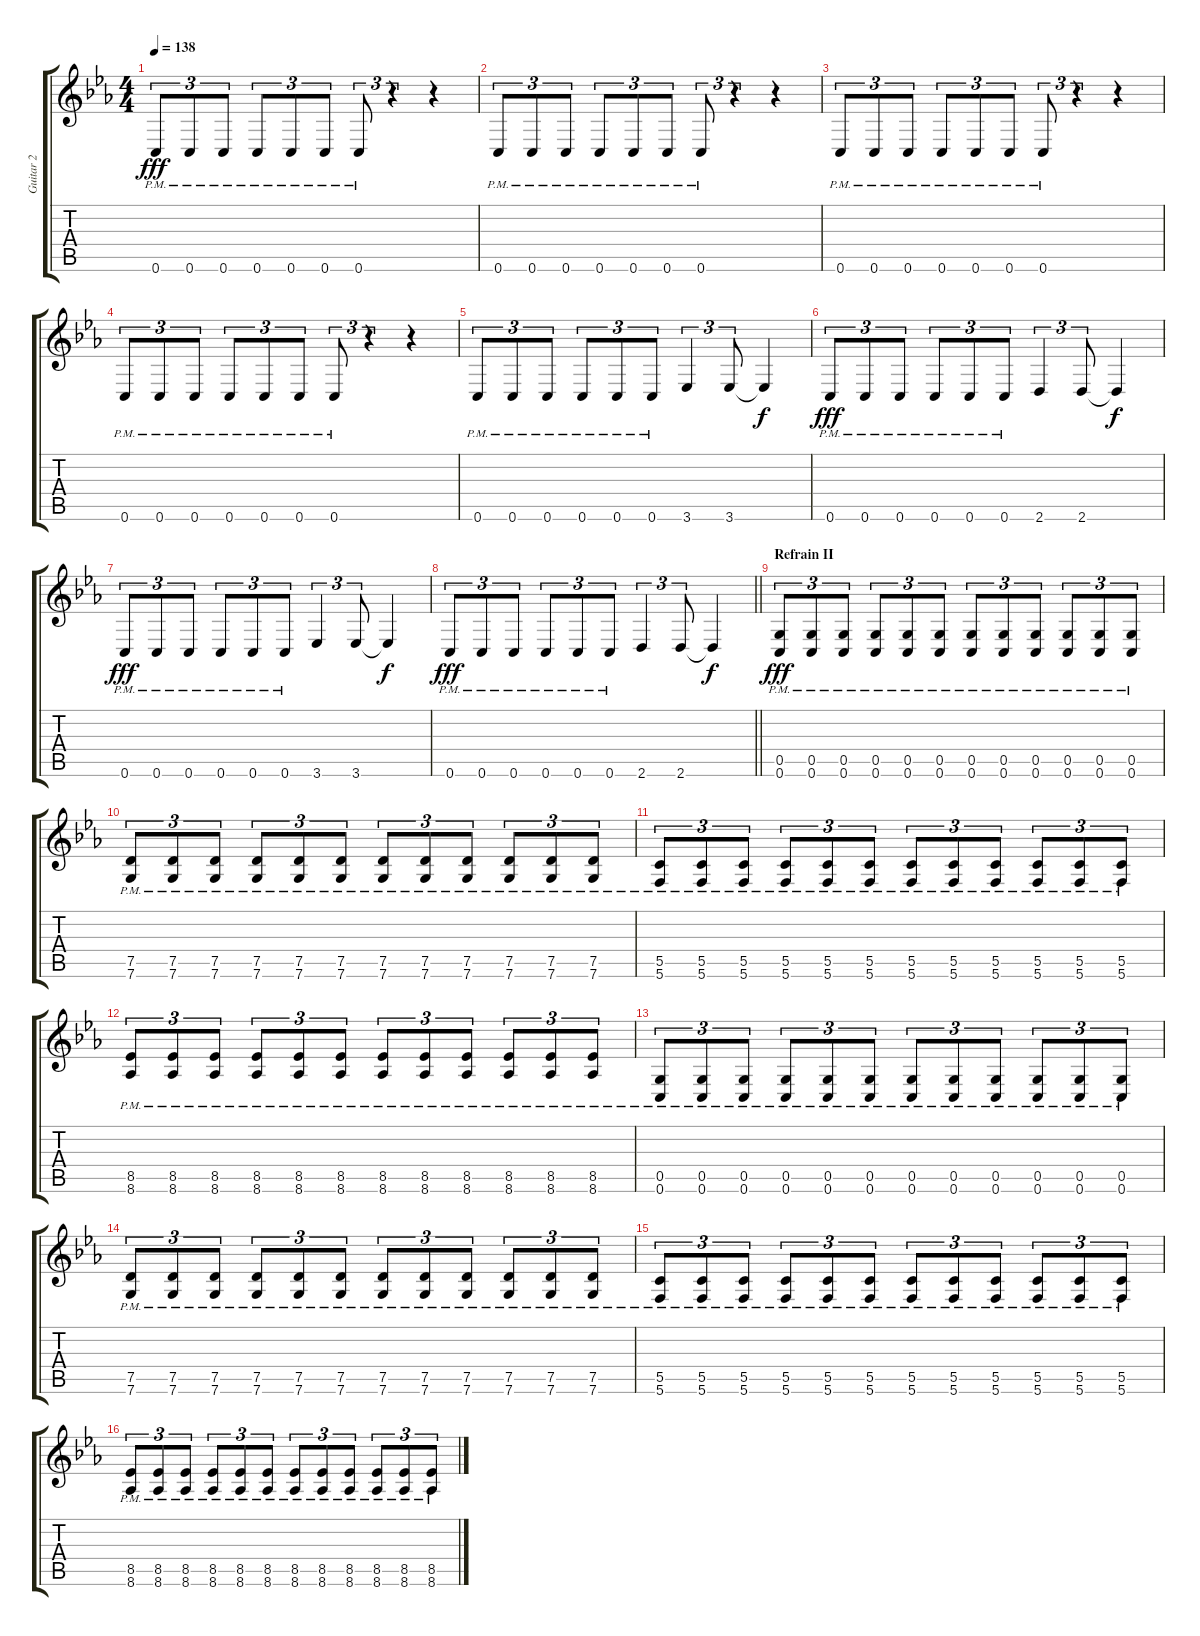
\track ("Guitar 2" "Guitar 2") {instrument overdrivenguitar}
\staff {score tabs}
\tuning (D4 A3 F3 C3 G2 C2) {hide}
\ts (4 4)
\tempo 138
\clef g2
\ks eb
0.6{pm}.8{tu (3 2) dy fff} 0.6{pm}.8{tu (3 2)} 0.6{pm}.8{tu (3 2)} 0.6{pm}.8{tu (3 2)} 0.6{pm}.8{tu (3 2)} 0.6{pm}.8{tu (3 2)} 0.6{pm}.8{tu (3 2)} r.4{tu (3 2)} r.4 |
0.6{pm}.8{tu (3 2)} 0.6{pm}.8{tu (3 2)} 0.6{pm}.8{tu (3 2)} 0.6{pm}.8{tu (3 2)} 0.6{pm}.8{tu (3 2)} 0.6{pm}.8{tu (3 2)} 0.6{pm}.8{tu (3 2)} r.4{tu (3 2)} r.4 |
0.6{pm}.8{tu (3 2)} 0.6{pm}.8{tu (3 2)} 0.6{pm}.8{tu (3 2)} 0.6{pm}.8{tu (3 2)} 0.6{pm}.8{tu (3 2)} 0.6{pm}.8{tu (3 2)} 0.6{pm}.8{tu (3 2)} r.4{tu (3 2)} r.4 |
0.6{pm}.8{tu (3 2)} 0.6{pm}.8{tu (3 2)} 0.6{pm}.8{tu (3 2)} 0.6{pm}.8{tu (3 2)} 0.6{pm}.8{tu (3 2)} 0.6{pm}.8{tu (3 2)} 0.6{pm}.8{tu (3 2)} r.4{tu (3 2)} r.4 |
0.6{pm}.8{tu (3 2)} 0.6{pm}.8{tu (3 2)} 0.6{pm}.8{tu (3 2)} 0.6{pm}.8{tu (3 2)} 0.6{pm}.8{tu (3 2)} 0.6{pm}.8{tu (3 2)} 3.6.4{tu (3 2) volume 0} 3.6.8{tu (3 2)} 3.6{t}.4{dy f} |
0.6{pm}.8{tu (3 2) dy fff volume 6} 0.6{pm}.8{tu (3 2)} 0.6{pm}.8{tu (3 2)} 0.6{pm}.8{tu (3 2)} 0.6{pm}.8{tu (3 2)} 0.6{pm}.8{tu (3 2)} 2.6.4{tu (3 2) volume 0} 2.6.8{tu (3 2)} 2.6{t}.4{dy f} |
0.6{pm}.8{tu (3 2) dy fff volume 6} 0.6{pm}.8{tu (3 2)} 0.6{pm}.8{tu (3 2)} 0.6{pm}.8{tu (3 2)} 0.6{pm}.8{tu (3 2)} 0.6{pm}.8{tu (3 2)} 3.6.4{tu (3 2) volume 0} 3.6.8{tu (3 2)} 3.6{t}.4{dy f} |
\barLineRight lightlight
0.6{pm}.8{tu (3 2) dy fff volume 6} 0.6{pm}.8{tu (3 2)} 0.6{pm}.8{tu (3 2)} 0.6{pm}.8{tu (3 2)} 0.6{pm}.8{tu (3 2)} 0.6{pm}.8{tu (3 2)} 2.6.4{tu (3 2) volume 0} 2.6.8{tu (3 2)} 2.6{t}.4{dy f} |
\section ("" "Refrain II")
(0.5{pm} 0.6{pm}).8{tu (3 2) dy fff volume 6} (0.5{pm} 0.6{pm}).8{tu (3 2)} (0.5{pm} 0.6{pm}).8{tu (3 2)} (0.5{pm} 0.6{pm}).8{tu (3 2)} (0.5{pm} 0.6{pm}).8{tu (3 2)} (0.5{pm} 0.6{pm}).8{tu (3 2)} (0.5{pm} 0.6{pm}).8{tu (3 2)} (0.5{pm} 0.6{pm}).8{tu (3 2)} (0.5{pm} 0.6{pm}).8{tu (3 2)} (0.5{pm} 0.6{pm}).8{tu (3 2)} (0.5{pm} 0.6{pm}).8{tu (3 2)} (0.5{pm} 0.6{pm}).8{tu (3 2)} |
(7.5{pm} 7.6{pm}).8{tu (3 2)} (7.5{pm} 7.6{pm}).8{tu (3 2)} (7.5{pm} 7.6{pm}).8{tu (3 2)} (7.5{pm} 7.6{pm}).8{tu (3 2)} (7.5{pm} 7.6{pm}).8{tu (3 2)} (7.5{pm} 7.6{pm}).8{tu (3 2)} (7.5{pm} 7.6{pm}).8{tu (3 2)} (7.5{pm} 7.6{pm}).8{tu (3 2)} (7.5{pm} 7.6{pm}).8{tu (3 2)} (7.5{pm} 7.6{pm}).8{tu (3 2)} (7.5{pm} 7.6{pm}).8{tu (3 2)} (7.5{pm} 7.6{pm}).8{tu (3 2)} |
(5.5{pm} 5.6{pm}).8{tu (3 2)} (5.5{pm} 5.6{pm}).8{tu (3 2)} (5.5{pm} 5.6{pm}).8{tu (3 2)} (5.5{pm} 5.6{pm}).8{tu (3 2)} (5.5{pm} 5.6{pm}).8{tu (3 2)} (5.5{pm} 5.6{pm}).8{tu (3 2)} (5.5{pm} 5.6{pm}).8{tu (3 2)} (5.5{pm} 5.6{pm}).8{tu (3 2)} (5.5{pm} 5.6{pm}).8{tu (3 2)} (5.5{pm} 5.6{pm}).8{tu (3 2)} (5.5{pm} 5.6{pm}).8{tu (3 2)} (5.5{pm} 5.6{pm}).8{tu (3 2)} |
(8.5{pm} 8.6{pm}).8{tu (3 2)} (8.5{pm} 8.6{pm}).8{tu (3 2)} (8.5{pm} 8.6{pm}).8{tu (3 2)} (8.5{pm} 8.6{pm}).8{tu (3 2)} (8.5{pm} 8.6{pm}).8{tu (3 2)} (8.5{pm} 8.6{pm}).8{tu (3 2)} (8.5{pm} 8.6{pm}).8{tu (3 2)} (8.5{pm} 8.6{pm}).8{tu (3 2)} (8.5{pm} 8.6{pm}).8{tu (3 2)} (8.5{pm} 8.6{pm}).8{tu (3 2)} (8.5{pm} 8.6{pm}).8{tu (3 2)} (8.5{pm} 8.6{pm}).8{tu (3 2)} |
(0.5{pm} 0.6{pm}).8{tu (3 2)} (0.5{pm} 0.6{pm}).8{tu (3 2)} (0.5{pm} 0.6{pm}).8{tu (3 2)} (0.5{pm} 0.6{pm}).8{tu (3 2)} (0.5{pm} 0.6{pm}).8{tu (3 2)} (0.5{pm} 0.6{pm}).8{tu (3 2)} (0.5{pm} 0.6{pm}).8{tu (3 2)} (0.5{pm} 0.6{pm}).8{tu (3 2)} (0.5{pm} 0.6{pm}).8{tu (3 2)} (0.5{pm} 0.6{pm}).8{tu (3 2)} (0.5{pm} 0.6{pm}).8{tu (3 2)} (0.5{pm} 0.6{pm}).8{tu (3 2)} |
(7.5{pm} 7.6{pm}).8{tu (3 2)} (7.5{pm} 7.6{pm}).8{tu (3 2)} (7.5{pm} 7.6{pm}).8{tu (3 2)} (7.5{pm} 7.6{pm}).8{tu (3 2)} (7.5{pm} 7.6{pm}).8{tu (3 2)} (7.5{pm} 7.6{pm}).8{tu (3 2)} (7.5{pm} 7.6{pm}).8{tu (3 2)} (7.5{pm} 7.6{pm}).8{tu (3 2)} (7.5{pm} 7.6{pm}).8{tu (3 2)} (7.5{pm} 7.6{pm}).8{tu (3 2)} (7.5{pm} 7.6{pm}).8{tu (3 2)} (7.5{pm} 7.6{pm}).8{tu (3 2)} |
(5.5{pm} 5.6{pm}).8{tu (3 2)} (5.5{pm} 5.6{pm}).8{tu (3 2)} (5.5{pm} 5.6{pm}).8{tu (3 2)} (5.5{pm} 5.6{pm}).8{tu (3 2)} (5.5{pm} 5.6{pm}).8{tu (3 2)} (5.5{pm} 5.6{pm}).8{tu (3 2)} (5.5{pm} 5.6{pm}).8{tu (3 2)} (5.5{pm} 5.6{pm}).8{tu (3 2)} (5.5{pm} 5.6{pm}).8{tu (3 2)} (5.5{pm} 5.6{pm}).8{tu (3 2)} (5.5{pm} 5.6{pm}).8{tu (3 2)} (5.5{pm} 5.6{pm}).8{tu (3 2)} |
(8.5{pm} 8.6{pm}).8{tu (3 2)} (8.5{pm} 8.6{pm}).8{tu (3 2)} (8.5{pm} 8.6{pm}).8{tu (3 2)} (8.5{pm} 8.6{pm}).8{tu (3 2)} (8.5{pm} 8.6{pm}).8{tu (3 2)} (8.5{pm} 8.6{pm}).8{tu (3 2)} (8.5{pm} 8.6{pm}).8{tu (3 2)} (8.5{pm} 8.6{pm}).8{tu (3 2)} (8.5{pm} 8.6{pm}).8{tu (3 2)} (8.5{pm} 8.6{pm}).8{tu (3 2)} (8.5{pm} 8.6{pm}).8{tu (3 2)} (8.5{pm} 8.6{pm}).8{tu (3 2)}
